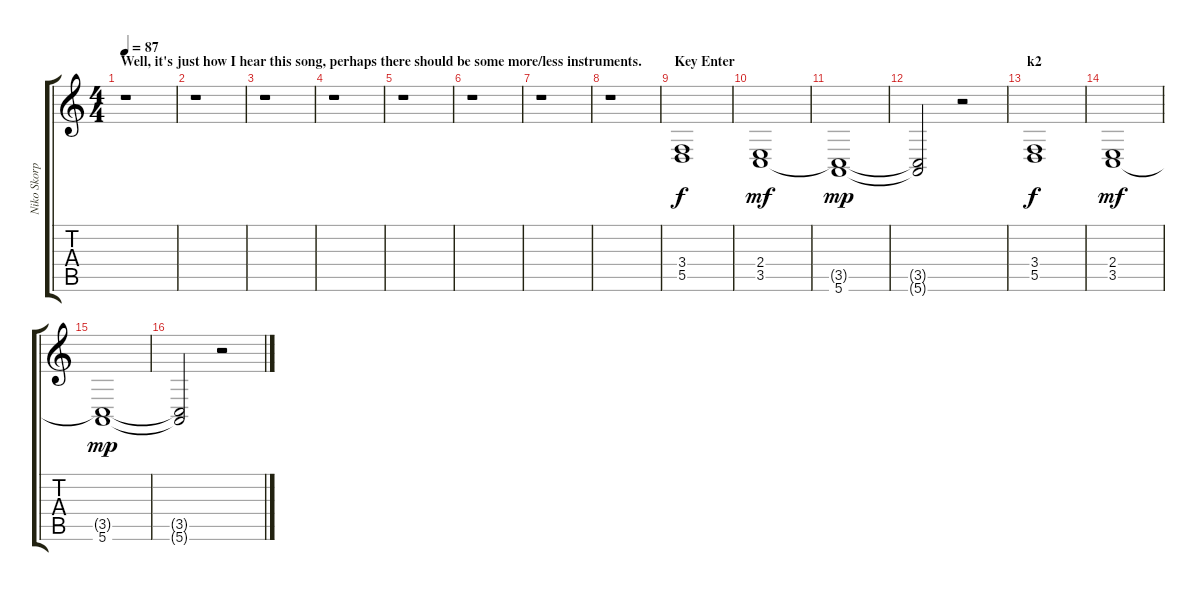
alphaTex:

\track ("Niko Skorpio Sirkiä" "Niko Skorp") {instrument frenchhorn}
\staff {score tabs}
\tuning (E4 B3 G3 D3 A2 E2) {hide}
\ts (4 4)
\section ("" "Well, it's just how I hear this song, perhaps there should be some more/less instruments.")
\tempo 87
\clef g2
\ks c
r.1{dy f instrument frenchhorn} |
r.1 |
r.1 |
r.1 |
r.1 |
r.1 |
r.1 |
r.1 |
\section ("" "Key Enter")
(3.4 5.5).1 |
(2.4 3.5).1{dy mf} |
(3.5{t} 5.6).1{dy mp} |
(3.5{t} 5.6{t}).2 r.2 |
\section ("" "k2")
(3.4 5.5).1{dy f} |
(2.4 3.5).1{dy mf} |
(3.5{t} 5.6).1{dy mp} |
(3.5{t} 5.6{t}).2 r.2
